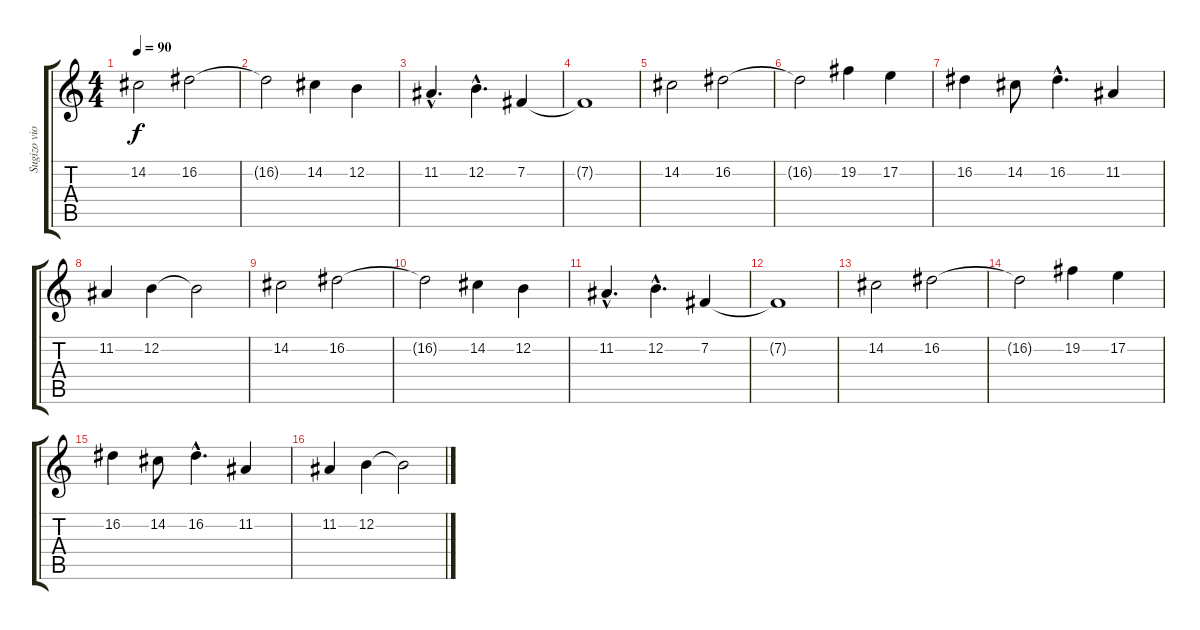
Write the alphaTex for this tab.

\track ("Sugizo violin" "Sugizo vio") {instrument violin}
\staff {score tabs}
\tuning (E4 B3 G3 D3 A2 E2) {hide}
\ts (4 4)
\tempo 90
\clef g2
\ks c
14.2.2{dy f} 16.2.2 |
16.2{t}.2 14.2.4 12.2.4 |
11.2{hac}.4{d} 12.2{hac}.4{d} 7.2.4 |
7.2{t}.1 |
14.2.2 16.2.2 |
16.2{t}.2 19.2.4 17.2.4 |
16.2.4 14.2.8 16.2{hac}.4{d} 11.2.4 |
11.2.4 12.2.4 12.2{t}.2 |
14.2.2 16.2.2 |
16.2{t}.2 14.2.4 12.2.4 |
11.2{hac}.4{d} 12.2{hac}.4{d} 7.2.4 |
7.2{t}.1 |
14.2.2 16.2.2 |
16.2{t}.2 19.2.4 17.2.4 |
16.2.4 14.2.8 16.2{hac}.4{d} 11.2.4 |
11.2.4 12.2.4 12.2{t}.2
